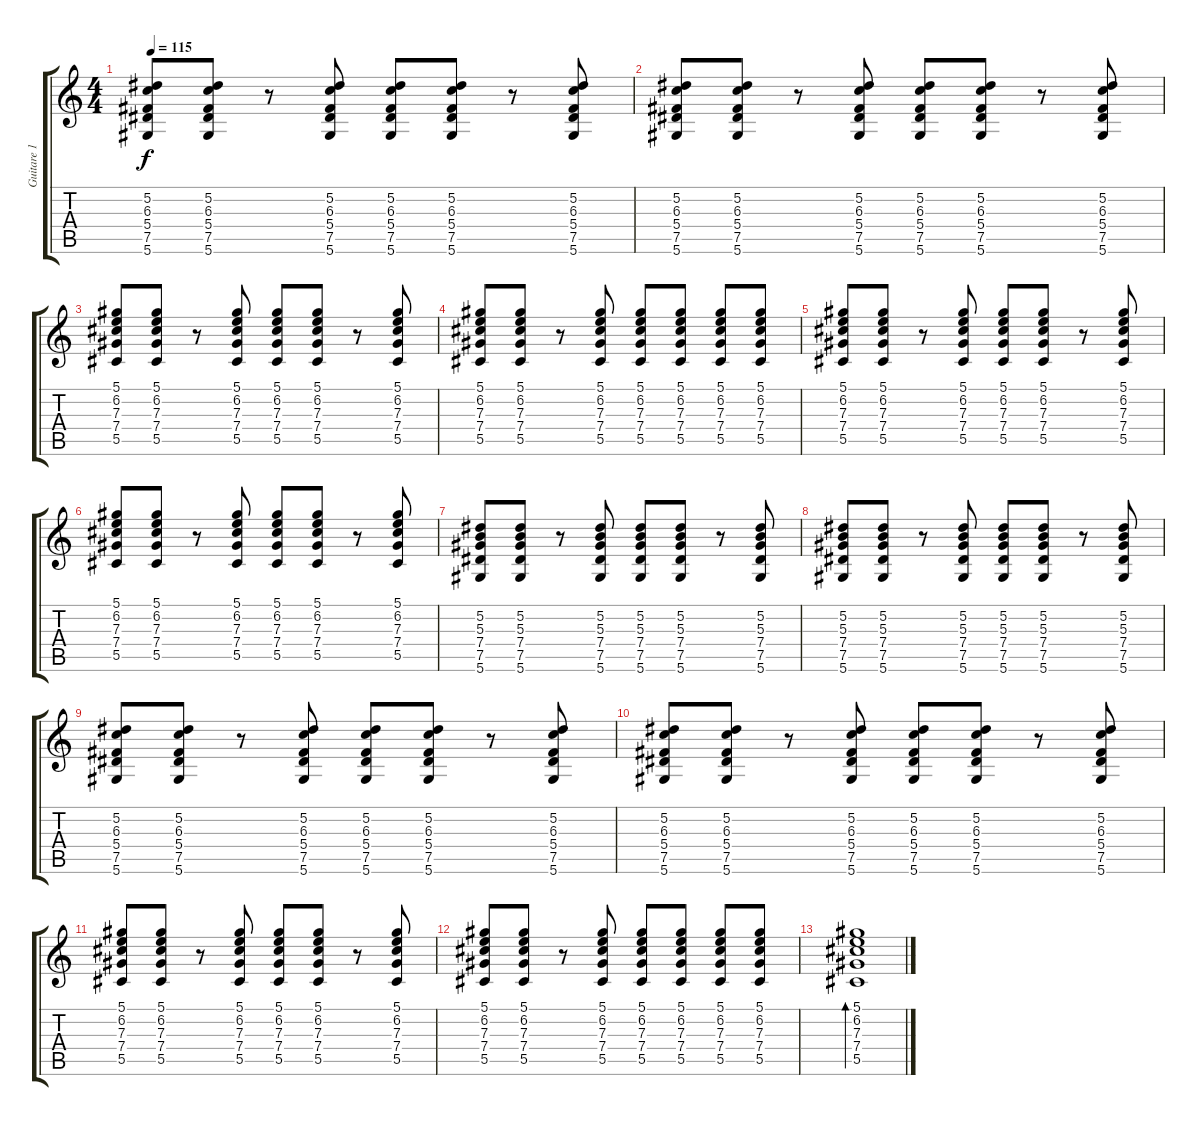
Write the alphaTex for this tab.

\track ("Guitare 1" "Guitare 1") {instrument acousticguitarsteel}
\staff {score tabs}
\tuning (Eb4 Bb3 Gb3 Db3 Ab2 Eb2) {hide}
\ts (4 4)
\tempo 115
\clef g2
\ks c
(5.2 6.3 5.4 7.5 5.6).8{dy f} (5.2 6.3 5.4 7.5 5.6).8 r.8 (5.2 6.3 5.4 7.5 5.6).8 (5.2 6.3 5.4 7.5 5.6).8 (5.2 6.3 5.4 7.5 5.6).8 r.8 (5.2 6.3 5.4 7.5 5.6).8 |
(5.2 6.3 5.4 7.5 5.6).8 (5.2 6.3 5.4 7.5 5.6).8 r.8 (5.2 6.3 5.4 7.5 5.6).8 (5.2 6.3 5.4 7.5 5.6).8 (5.2 6.3 5.4 7.5 5.6).8 r.8 (5.2 6.3 5.4 7.5 5.6).8 |
(5.1 6.2 7.3 7.4 5.5).8 (5.1 6.2 7.3 7.4 5.5).8 r.8 (5.1 6.2 7.3 7.4 5.5).8 (5.1 6.2 7.3 7.4 5.5).8 (5.1 6.2 7.3 7.4 5.5).8 r.8 (5.1 6.2 7.3 7.4 5.5).8 |
(5.1 6.2 7.3 7.4 5.5).8 (5.1 6.2 7.3 7.4 5.5).8 r.8 (5.1 6.2 7.3 7.4 5.5).8 (5.1 6.2 7.3 7.4 5.5).8 (5.1 6.2 7.3 7.4 5.5).8 (5.1 6.2 7.3 7.4 5.5).8 (5.1 6.2 7.3 7.4 5.5).8 |
(5.1 6.2 7.3 7.4 5.5).8 (5.1 6.2 7.3 7.4 5.5).8 r.8 (5.1 6.2 7.3 7.4 5.5).8 (5.1 6.2 7.3 7.4 5.5).8 (5.1 6.2 7.3 7.4 5.5).8 r.8 (5.1 6.2 7.3 7.4 5.5).8 |
(5.1 6.2 7.3 7.4 5.5).8 (5.1 6.2 7.3 7.4 5.5).8 r.8 (5.1 6.2 7.3 7.4 5.5).8 (5.1 6.2 7.3 7.4 5.5).8 (5.1 6.2 7.3 7.4 5.5).8 r.8 (5.1 6.2 7.3 7.4 5.5).8 |
(5.2 5.3 7.4 7.5 5.6).8 (5.2 5.3 7.4 7.5 5.6).8 r.8 (5.2 5.3 7.4 7.5 5.6).8 (5.2 5.3 7.4 7.5 5.6).8 (5.2 5.3 7.4 7.5 5.6).8 r.8 (5.2 5.3 7.4 7.5 5.6).8 |
(5.2 5.3 7.4 7.5 5.6).8 (5.2 5.3 7.4 7.5 5.6).8 r.8 (5.2 5.3 7.4 7.5 5.6).8 (5.2 5.3 7.4 7.5 5.6).8 (5.2 5.3 7.4 7.5 5.6).8 r.8 (5.2 5.3 7.4 7.5 5.6).8 |
(5.2 6.3 5.4 7.5 5.6).8 (5.2 6.3 5.4 7.5 5.6).8 r.8 (5.2 6.3 5.4 7.5 5.6).8 (5.2 6.3 5.4 7.5 5.6).8 (5.2 6.3 5.4 7.5 5.6).8 r.8 (5.2 6.3 5.4 7.5 5.6).8 |
(5.2 6.3 5.4 7.5 5.6).8 (5.2 6.3 5.4 7.5 5.6).8 r.8 (5.2 6.3 5.4 7.5 5.6).8 (5.2 6.3 5.4 7.5 5.6).8 (5.2 6.3 5.4 7.5 5.6).8 r.8 (5.2 6.3 5.4 7.5 5.6).8 |
(5.1 6.2 7.3 7.4 5.5).8 (5.1 6.2 7.3 7.4 5.5).8 r.8 (5.1 6.2 7.3 7.4 5.5).8 (5.1 6.2 7.3 7.4 5.5).8 (5.1 6.2 7.3 7.4 5.5).8 r.8 (5.1 6.2 7.3 7.4 5.5).8 |
(5.1 6.2 7.3 7.4 5.5).8 (5.1 6.2 7.3 7.4 5.5).8 r.8 (5.1 6.2 7.3 7.4 5.5).8 (5.1 6.2 7.3 7.4 5.5).8 (5.1 6.2 7.3 7.4 5.5).8 (5.1 6.2 7.3 7.4 5.5).8 (5.1 6.2 7.3 7.4 5.5).8 |
(5.1 6.2 7.3 7.4 5.5).1{bd 240}
